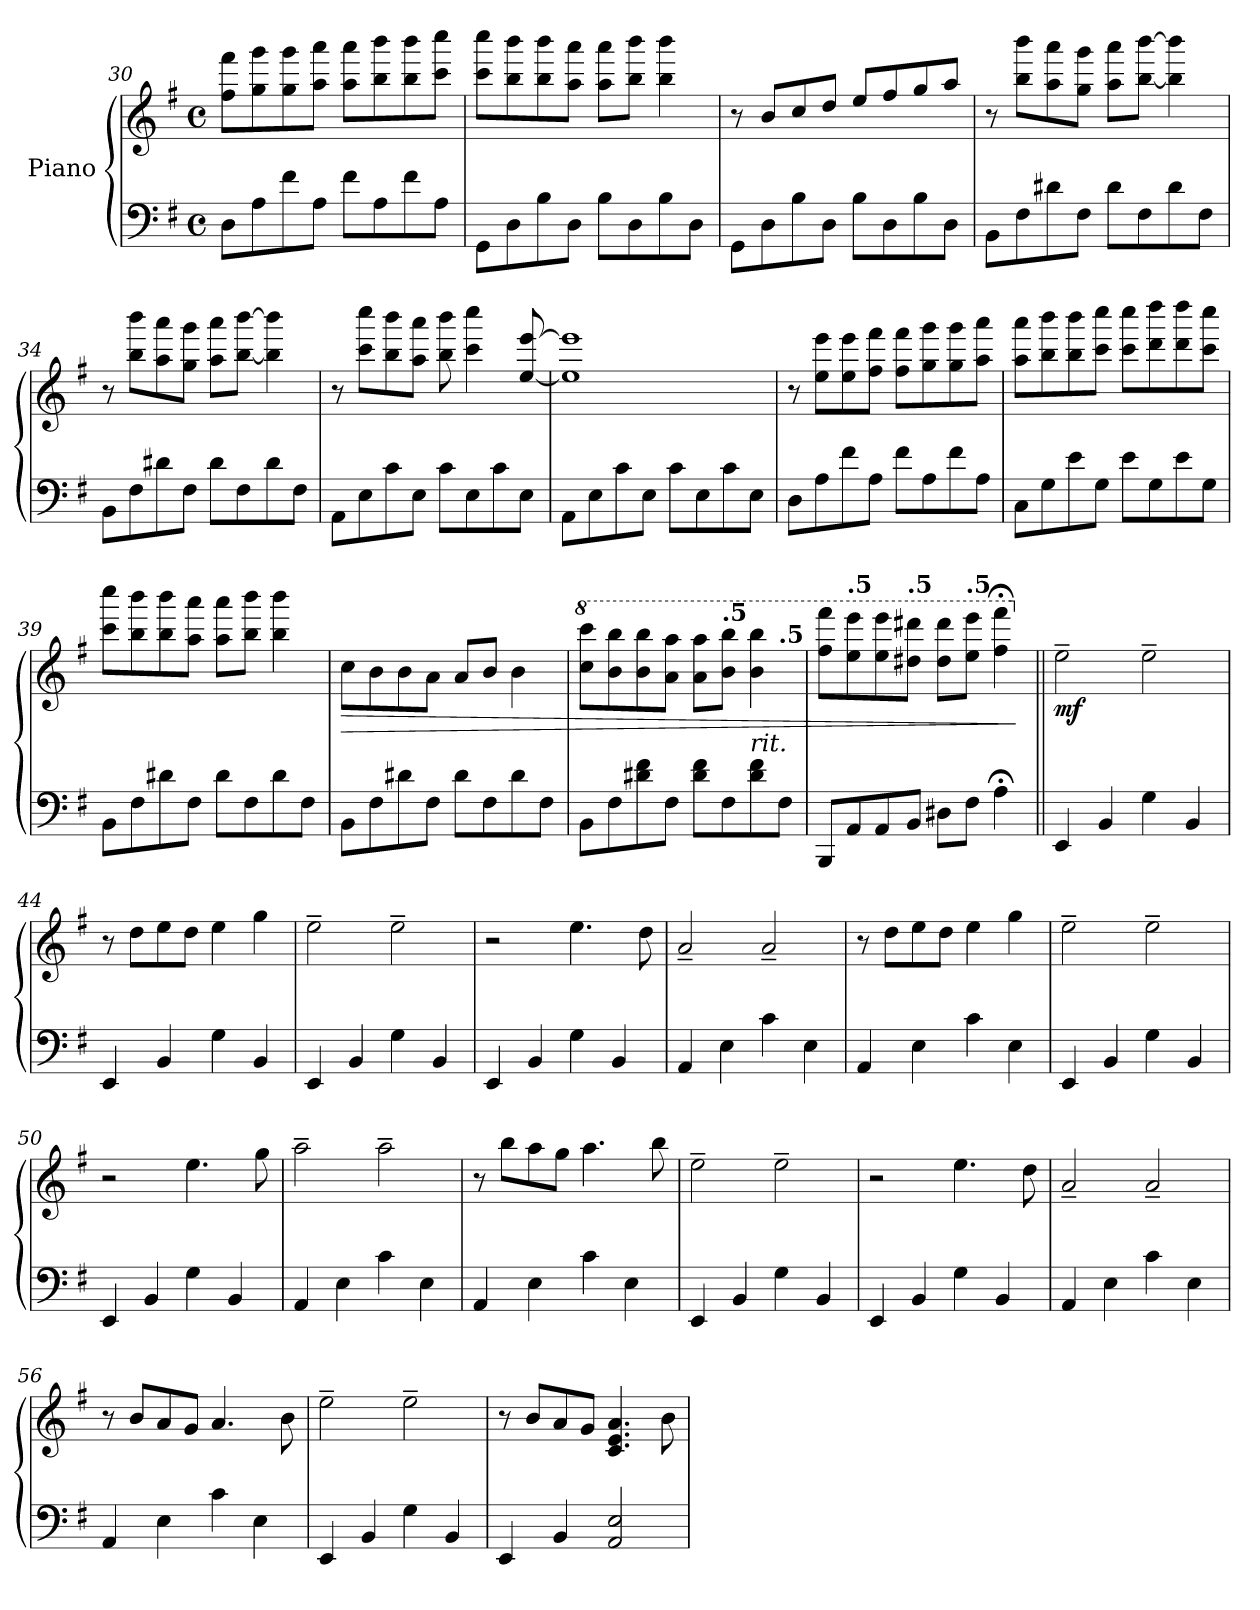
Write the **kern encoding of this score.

**kern	**kern	**dynam
*part1	*part1	*part1
*staff2	*staff1	*staff1/2
*I"Piano	*	*
*clefF4	*clefG2	*
*k[f#]	*k[f#]	*
*e:	*e:	*
*M4/4	*M4/4	*
*met(c)	*met(c)	*
=30	=30	=30
8D\L	8ff#\ 8fff#\L	.
8A\	8gg\ 8ggg\	.
8f#\	8gg\ 8ggg\	.
8A\J	8aa\ 8aaa\J	.
8f#\L	8aa\ 8aaa\L	.
8A\	8bb\ 8bbb\	.
8f#\	8bb\ 8bbb\	.
8A\J	8ccc\ 8cccc\J	.
=31	=31	=31
8GG\L	8ccc\ 8cccc\L	.
8D\	8bb\ 8bbb\	.
8B\	8bb\ 8bbb\	.
8D\J	8aa\ 8aaa\J	.
8B\L	8aa\ 8aaa\L	.
8D\	8bb\ 8bbb\J	.
8B\	4bb\ 4bbb\	.
8D\J	.	.
=32	=32	=32
8GG\L	8r	.
8D\	8b/L	.
8B\	8cc/	.
8D\J	8dd/J	.
8B\L	8ee/L	.
8D\	8ff#/	.
8B\	8gg/	.
8D\J	8aa/J	.
!!LO:PB:g=z
=33	=33	=33
8BB\L	8r	.
8F#\	8bb\ 8bbb\L	.
8d#X\	8aa\ 8aaa\	.
8F#\J	8gg\ 8ggg\J	.
8d#\L	8aa\ 8aaa\L	.
8F#\	[8bb\ [8bbb\J	.
8d#\	4bb\] 4bbb\]	.
8F#\J	.	.
=34	=34	=34
8BB\L	8r	.
8F#\	8bb\ 8bbb\L	.
8d#X\	8aa\ 8aaa\	.
8F#\J	8gg\ 8ggg\J	.
8d#\L	8aa\ 8aaa\L	.
8F#\	[8bb\ [8bbb\J	.
8d#\	4bb\] 4bbb\]	.
8F#\J	.	.
=35	=35	=35
8AA\L	8r	.
8E\	8ccc\ 8cccc\L	.
8c\	8bb\ 8bbb\	.
8E\J	8aa\ 8aaa\J	.
8c\L	8bb\ 8bbb\	.
8E\	4ccc\ 4cccc\	.
8c\	.	.
8E\J	[8ee/ [8eee/	.
=36	=36	=36
8AA\L	1ee] 1eee]	.
8E\	.	.
8c\	.	.
8E\J	.	.
8c\L	.	.
8E\	.	.
8c\	.	.
8E\J	.	.
=37	=37	=37
8D\L	8r	.
8A\	8ee\ 8eee\L	.
8f#\	8ee\ 8eee\	.
8A\J	8ff#\ 8fff#\J	.
8f#\L	8ff#\ 8fff#\L	.
8A\	8gg\ 8ggg\	.
8f#\	8gg\ 8ggg\	.
8A\J	8aa\ 8aaa\J	.
!!LO:LB:g=z
=38	=38	=38
8C\L	8aa\ 8aaa\L	.
8G\	8bb\ 8bbb\	.
8e\	8bb\ 8bbb\	.
8G\J	8ccc\ 8cccc\J	.
8e\L	8ccc\ 8cccc\L	.
8G\	8ddd\ 8dddd\	.
8e\	8ddd\ 8dddd\	.
8G\J	8ccc\ 8cccc\J	.
=39	=39	=39
8BB\L	8ccc\ 8cccc\L	.
8F#\	8bb\ 8bbb\	.
8d#X\	8bb\ 8bbb\	.
8F#\J	8aa\ 8aaa\J	.
8d#\L	8aa\ 8aaa\L	.
8F#\	8bb\ 8bbb\J	.
8d#\	4bb\ 4bbb\	.
8F#\J	.	.
=40	=40	=40
!	!	!LO:HP:b
8BB\L	8cc\L	>
8F#\	8b\	.
8d#X\	8b\	.
8F#\J	8a\J	.
8d#\L	8a/L	.
8F#\	8b/J	.
8d#\	4b\	.
8F#\J	.	.
=41	=41	=41
*	*8va	*
*	*^	*
8BB\L	8ccc\ 8cccc\L	2..ryy	.
8F#\	8bb\ 8bbb\	.	.
8d#X\ 8f#\	8bb\ 8bbb\	.	.
8F#\J	8aa\ 8aaa\J	.	.
*	*MM120	*	*
8d#\ 8f#\L	8aa\ 8aaa\L	.	.
*	*MM117	*	*
!	!LO:TX:a:B:t=.5	!	!
8F#\	8bb\ 8bbb\J	.	.
*	*MM115	*	*
!	!LO:TX:b:i:t=rit.	!	!
8d#\ 8f#\	4bb\ 4bbb\	.	.
*	*MM112	*	*
!	!	!LO:TX:a:B:t=.5	!
8F#\J	.	8ryy	.
*	*v	*v	*
!!LO:LB:g=z
=42	=42	=42
*	*MM110	*
8BBB/L	8fff#\ 8ffff#\L	.
*	*MM107	*
!	!LO:TX:a:B:t=.5	!
8AA/	8eee\ 8eeee\	.
*	*MM105	*
8AA/	8eee\ 8eeee\	.
*	*MM102	*
!	!LO:TX:a:B:t=.5	!
8BB/J	8ddd#X\ 8dddd#X\J	.
*	*MM100	*
8D#X\L	8ddd#\ 8dddd#\L	.
*	*MM97	*
!	!LO:TX:a:B:t=.5	!
8F#\J	8eee\ 8eeee\J	.
*	*MM95	*
4A;<\	4fff#\;< 4ffff#\;<	.
.	.	]
=43||	=43||	=43||
*	*X8va	*
*	*MM120	*
!	!	!LO:DY:b
4EE/	2ee~\	mf
4BB/	.	.
4G\	2ee~\	.
4BB/	.	.
=44	=44	=44
4EE/	8r	.
.	8dd\L	.
4BB/	8ee\	.
.	8dd\J	.
4G\	4ee\	.
4BB/	4gg\	.
=45	=45	=45
4EE/	2ee~\	.
4BB/	.	.
4G\	2ee~\	.
4BB/	.	.
=46	=46	=46
4EE/	2r	.
4BB/	.	.
4G\	4.ee\	.
4BB/	.	.
.	8dd\	.
=47	=47	=47
4AA/	2a~/	.
4E\	.	.
4c\	2a~/	.
4E\	.	.
=48	=48	=48
4AA/	8r	.
.	8dd\L	.
4E\	8ee\	.
.	8dd\J	.
4c\	4ee\	.
4E\	4gg\	.
=49	=49	=49
4EE/	2ee~\	.
4BB/	.	.
4G\	2ee~\	.
4BB/	.	.
!!LO:LB:g=z
=50	=50	=50
4EE/	2r	.
4BB/	.	.
4G\	4.ee\	.
4BB/	.	.
.	8gg\	.
=51	=51	=51
4AA/	2aa~\	.
4E\	.	.
4c\	2aa~\	.
4E\	.	.
=52	=52	=52
4AA/	8r	.
.	8bb\L	.
4E\	8aa\	.
.	8gg\J	.
4c\	4.aa\	.
4E\	.	.
.	8bb\	.
=53	=53	=53
4EE/	2ee~\	.
4BB/	.	.
4G\	2ee~\	.
4BB/	.	.
=54	=54	=54
4EE/	2r	.
4BB/	.	.
4G\	4.ee\	.
4BB/	.	.
.	8dd\	.
=55	=55	=55
4AA/	2a~/	.
4E\	.	.
4c\	2a~/	.
4E\	.	.
=56	=56	=56
4AA/	8r	.
.	8b/L	.
4E\	8a/	.
.	8g/J	.
4c\	4.a/	.
4E\	.	.
.	8b\	.
=57	=57	=57
4EE/	2ee~\	.
4BB/	.	.
4G\	2ee~\	.
4BB/	.	.
!!LO:LB:g=z
=58	=58	=58
4EE/	8r	.
.	8b/L	.
4BB/	8a/	.
.	8g/J	.
2AA/ 2E/	4.c/ 4.e/ 4.a/	.
.	8b\	.
=	=	=
*-	*-	*-
